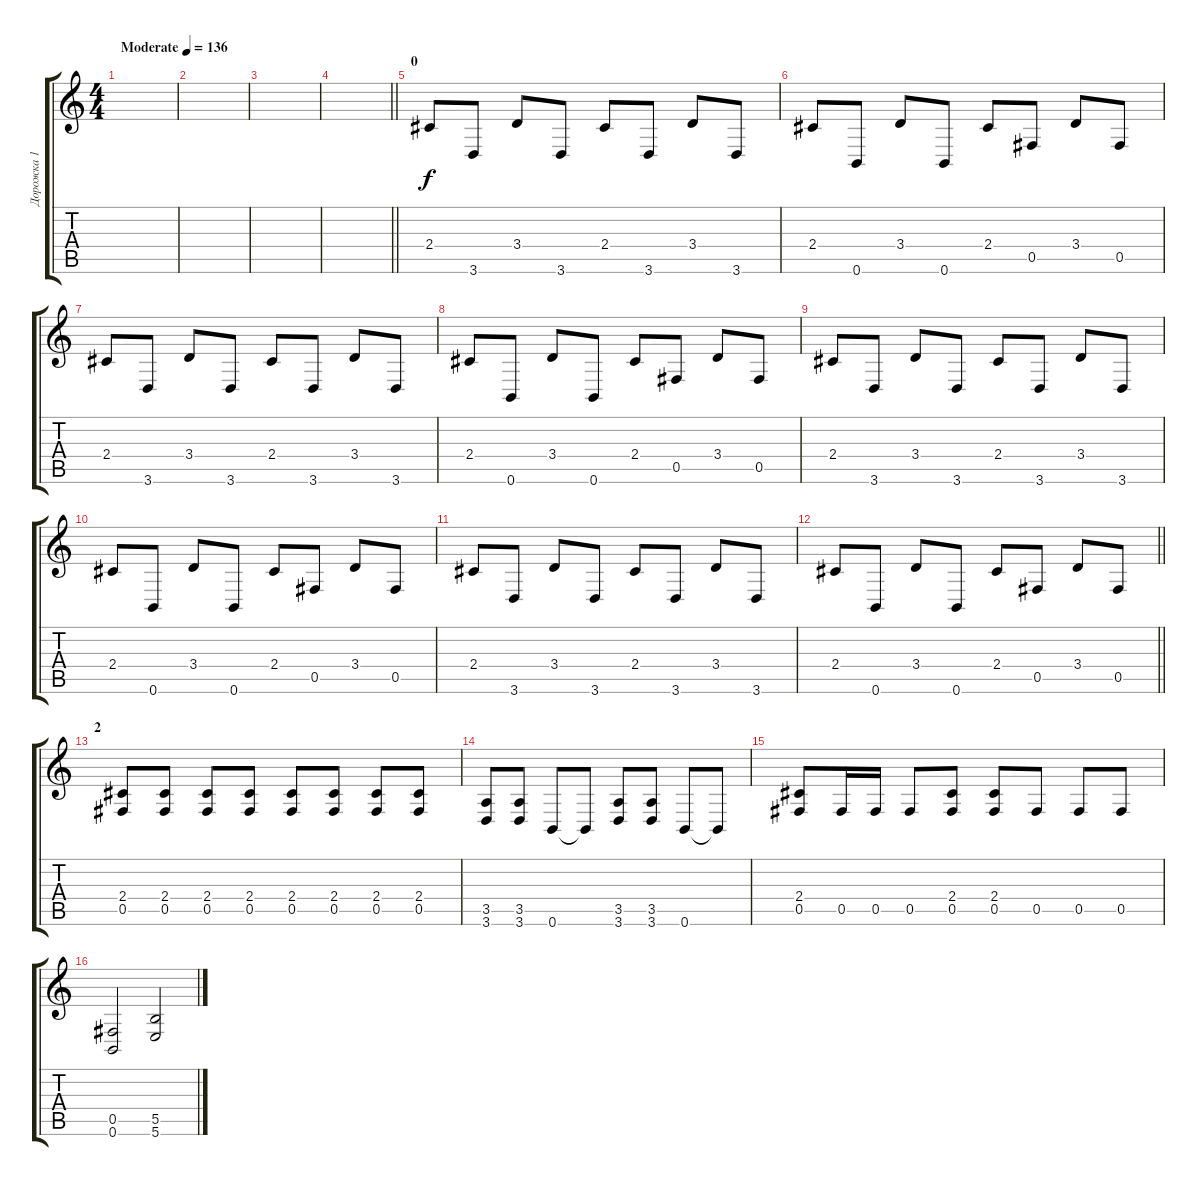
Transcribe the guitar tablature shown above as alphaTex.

\track ("Дорожка 1" "Дорожка 1") {instrument distortionguitar}
\staff {score tabs}
\tuning (Db4 Ab3 E3 B2 Gb2 B1) {hide}
\ts (4 4)
\tempo (136 "Moderate")
\clef g2
\ks c
|
|
|
\barLineRight lightlight
|
\section ("" "0")
2.4.8 3.6.8 3.4.8 3.6.8 2.4.8 3.6.8 3.4.8 3.6.8 |
2.4.8 0.6.8 3.4.8 0.6.8 2.4.8 0.5.8 3.4.8 0.5.8 |
2.4.8 3.6.8 3.4.8 3.6.8 2.4.8 3.6.8 3.4.8 3.6.8 |
2.4.8 0.6.8 3.4.8 0.6.8 2.4.8 0.5.8 3.4.8 0.5.8 |
2.4.8 3.6.8 3.4.8 3.6.8 2.4.8 3.6.8 3.4.8 3.6.8 |
2.4.8 0.6.8 3.4.8 0.6.8 2.4.8 0.5.8 3.4.8 0.5.8 |
2.4.8 3.6.8 3.4.8 3.6.8 2.4.8 3.6.8 3.4.8 3.6.8 |
\barLineRight lightlight
2.4.8 0.6.8 3.4.8 0.6.8 2.4.8 0.5.8 3.4.8 0.5.8 |
\section ("" "2")
(2.4 0.5).8 (2.4 0.5).8 (2.4 0.5).8 (2.4 0.5).8 (2.4 0.5).8 (2.4 0.5).8 (2.4 0.5).8 (2.4 0.5).8 |
(3.5 3.6).8 (3.5 3.6).8 0.6.8 0.6{t}.8 (3.5 3.6).8 (3.5 3.6).8 0.6.8 0.6{t}.8 |
(2.4 0.5).8 0.5.16 0.5.16 0.5.8 (2.4 0.5).8 (2.4 0.5).8 0.5.8 0.5.8 0.5.8 |
(0.5 0.6).2 (5.5 5.6).2
